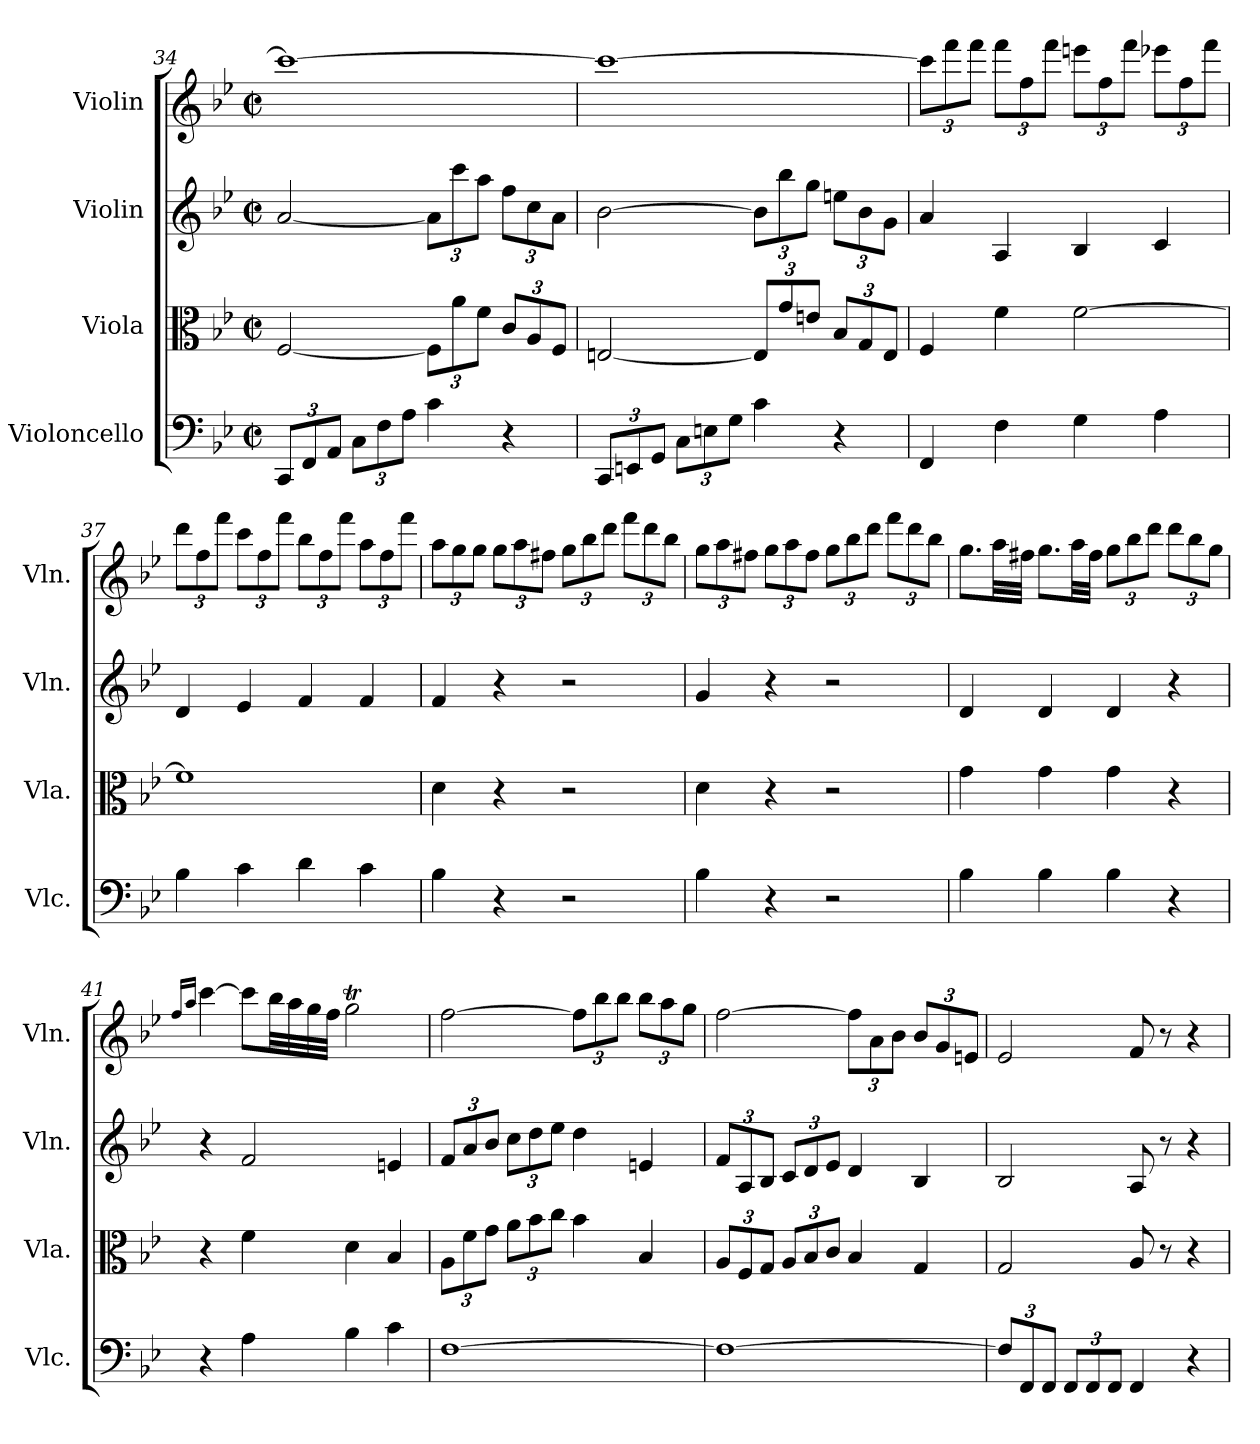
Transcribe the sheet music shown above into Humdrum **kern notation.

**kern	**kern	**kern	**kern
*part4	*part3	*part2	*part1
*staff4	*staff3	*staff2	*staff1
*I"Violoncello	*I"Viola	*I"Violin	*I"Violin
*I'Vlc.	*I'Vla.	*I'Vln.	*I'Vln.
*clefF4	*clefC3	*clefG2	*clefG2
*k[b-e-]	*k[b-e-]	*k[b-e-]	*k[b-e-]
*B-:	*B-:	*B-:	*B-:
*M4/4	*M4/4	*M4/4	*M4/4
*met(c|)	*met(c|)	*met(c|)	*met(c|)
*Xbrackettup	*	*	*
=34	=34	=34	=34
12CC/L	[2F/	[2a/	1ccc_
12FF/	.	.	.
12AA/J	.	.	.
12C\L	.	.	.
12F\	.	.	.
12A\J	.	.	.
*	*Xbrackettup	*Xbrackettup	*
4c\	12F\L]	12a\L]	.
.	12a\	12ccc\	.
.	12f\J	12aa\J	.
4r	12c/L	12ff\L	.
.	12A/	12cc\	.
.	12F/J	12a\J	.
=35	=35	=35	=35
12CC/L	[2En/	[2b-\	1ccc_
12EEn/	.	.	.
12GG/J	.	.	.
12C\L	.	.	.
12En\	.	.	.
12G\J	.	.	.
4c\	12E/L]	12b-\L]	.
.	12g/	12bb-\	.
.	12en/J	12gg\J	.
4r	12B-/L	12een\L	.
.	12G/	12b-\	.
.	12E/J	12g\J	.
=36	=36	=36	=36
*	*	*	*Xbrackettup
4FF/	4F/	4a/	12ccc\L]
.	.	.	12fff\
.	.	.	12fff\J
4F\	4f\	4A/	12fff\L
.	.	.	12ff\
.	.	.	12fff\J
4G\	[2f\	4B-/	12eeen\L
.	.	.	12ff\
.	.	.	12fff\J
4A\	.	4c/	12eee-X\L
.	.	.	12ff\
.	.	.	12fff\J
=37	=37	=37	=37
4B-\	1f]	4d/	12ddd\L
.	.	.	12ff\
.	.	.	12fff\J
4c\	.	4e-/	12ccc\L
.	.	.	12ff\
.	.	.	12fff\J
4d\	.	4f/	12bb-\L
.	.	.	12ff\
.	.	.	12fff\J
4c\	.	4f/	12aa\L
.	.	.	12ff\
.	.	.	12fff\J
=38	=38	=38	=38
4B-\	4d\	4f/	12aa\L
.	.	.	12gg\
.	.	.	12gg\J
4r	4r	4r	12gg\L
.	.	.	12aa\
.	.	.	12ff#X\J
2r	2r	2r	12gg\L
.	.	.	12bb-\
.	.	.	12ddd\J
.	.	.	12fff\L
.	.	.	12ddd\
.	.	.	12bb-\J
=39	=39	=39	=39
4B-\	4d\	4g/	12gg\L
.	.	.	12aa\
.	.	.	12ff#X\J
4r	4r	4r	12gg\L
.	.	.	12aa\
.	.	.	12ff#\J
2r	2r	2r	12gg\L
.	.	.	12bb-\
.	.	.	12ddd\J
.	.	.	12fff\L
.	.	.	12ddd\
.	.	.	12bb-\J
=40	=40	=40	=40
4B-\	4g\	4d/	8.gg\L
.	.	.	32aa\LL
.	.	.	32ff#X\JJJ
4B-\	4g\	4d/	8.gg\L
.	.	.	32aa\LL
.	.	.	32ff#\JJJ
4B-\	4g\	4d/	12gg\L
.	.	.	12bb-\
.	.	.	12ddd\J
4r	4r	4r	12ddd\L
.	.	.	12bb-\
.	.	.	12gg\J
=41	=41	=41	=41
.	.	.	16qff/LL
.	.	.	16qaa/JJ
4r	4r	4r	[4ccc\
4A\	4f\	2f/	8ccc\L]
.	.	.	32bb-\LL
.	.	.	32aa\
.	.	.	32gg\
.	.	.	32ff\JJJ
4B-\	4d\	.	2ggT\
4c\	4B-/	4en/	.
=42	=42	=42	=42
[1F	12A\L	12f/L	[2ff\
.	12f\	12a/	.
.	12g\J	12b-/J	.
.	12a\L	12cc\L	.
.	12b-\	12dd\	.
.	12cc\J	12ee-\J	.
.	4b-\	4dd\	12ff\L]
.	.	.	12bb-\
.	.	.	12bb-\J
.	4B-/	4en/	12bb-\L
.	.	.	12aa\
.	.	.	12gg\J
=43	=43	=43	=43
1F_	12A/L	12f/L	[2ff\
.	12F/	12A/	.
.	12G/J	12B-/J	.
.	12A/L	12c/L	.
.	12B-/	12d/	.
.	12c/J	12e-/J	.
.	4B-/	4d/	12ff\L]
.	.	.	12a\
.	.	.	12b-\J
.	4G/	4B-/	12b-/L
.	.	.	12g/
.	.	.	12en/J
=44	=44	=44	=44
12F/L]	2G/	2B-/	2e-/
12FF/	.	.	.
12FF/J	.	.	.
12FF/L	.	.	.
12FF/	.	.	.
12FF/J	.	.	.
4FF/	8A/	8A/	8f/
.	8r	8r	8r
4r	4r	4r	4r
=	=	=	=
*-	*-	*-	*-
